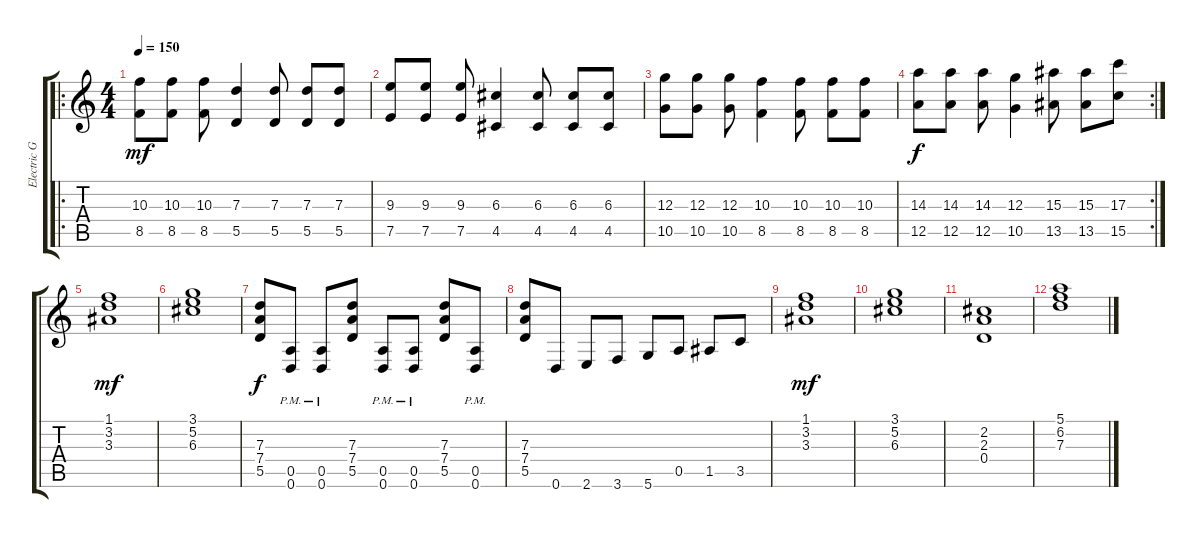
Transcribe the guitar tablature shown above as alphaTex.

\track ("Electric Guitar 1" "Electric G") {instrument distortionguitar}
\staff {score tabs}
\tuning (E4 B3 G3 D3 A2 D2) {hide}
\ro
\ts (4 4)
\tempo 150
\clef g2
\ks c
(10.3 8.5).8{dy mf} (10.3 8.5).8 (10.3 8.5).8 (7.3 5.5).4 (7.3 5.5).8 (7.3 5.5).8 (7.3 5.5).8 |
(9.3 7.5).8 (9.3 7.5).8 (9.3 7.5).8 (6.3 4.5).4 (6.3 4.5).8 (6.3 4.5).8 (6.3 4.5).8 |
(12.3 10.5).8 (12.3 10.5).8 (12.3 10.5).8 (10.3 8.5).4 (10.3 8.5).8 (10.3 8.5).8 (10.3 8.5).8 |
\rc 2
(14.3 12.5).8{dy f} (14.3 12.5).8 (14.3 12.5).8 (12.3 10.5).4 (15.3 13.5).8 (15.3 13.5).8 (17.3 15.5).8 |
(1.1 3.2 3.3).1{dy mf} |
(3.1 5.2 6.3).1 |
(7.3 7.4 5.5).8{dy f} (0.5{pm} 0.6{pm}).8 (0.5{pm} 0.6{pm}).8 (7.3 7.4 5.5).8 (0.5{pm} 0.6{pm}).8 (0.5{pm} 0.6{pm}).8 (7.3 7.4 5.5).8 (0.5 0.6{pm}).8 |
(7.3 7.4 5.5).8 0.6.8 2.6.8 3.6.8 5.6.8 0.5.8 1.5.8 3.5.8 |
(1.1 3.2 3.3).1{dy mf} |
(3.1 5.2 6.3).1 |
(2.2 2.3 0.4).1 |
(5.1 6.2 7.3).1
